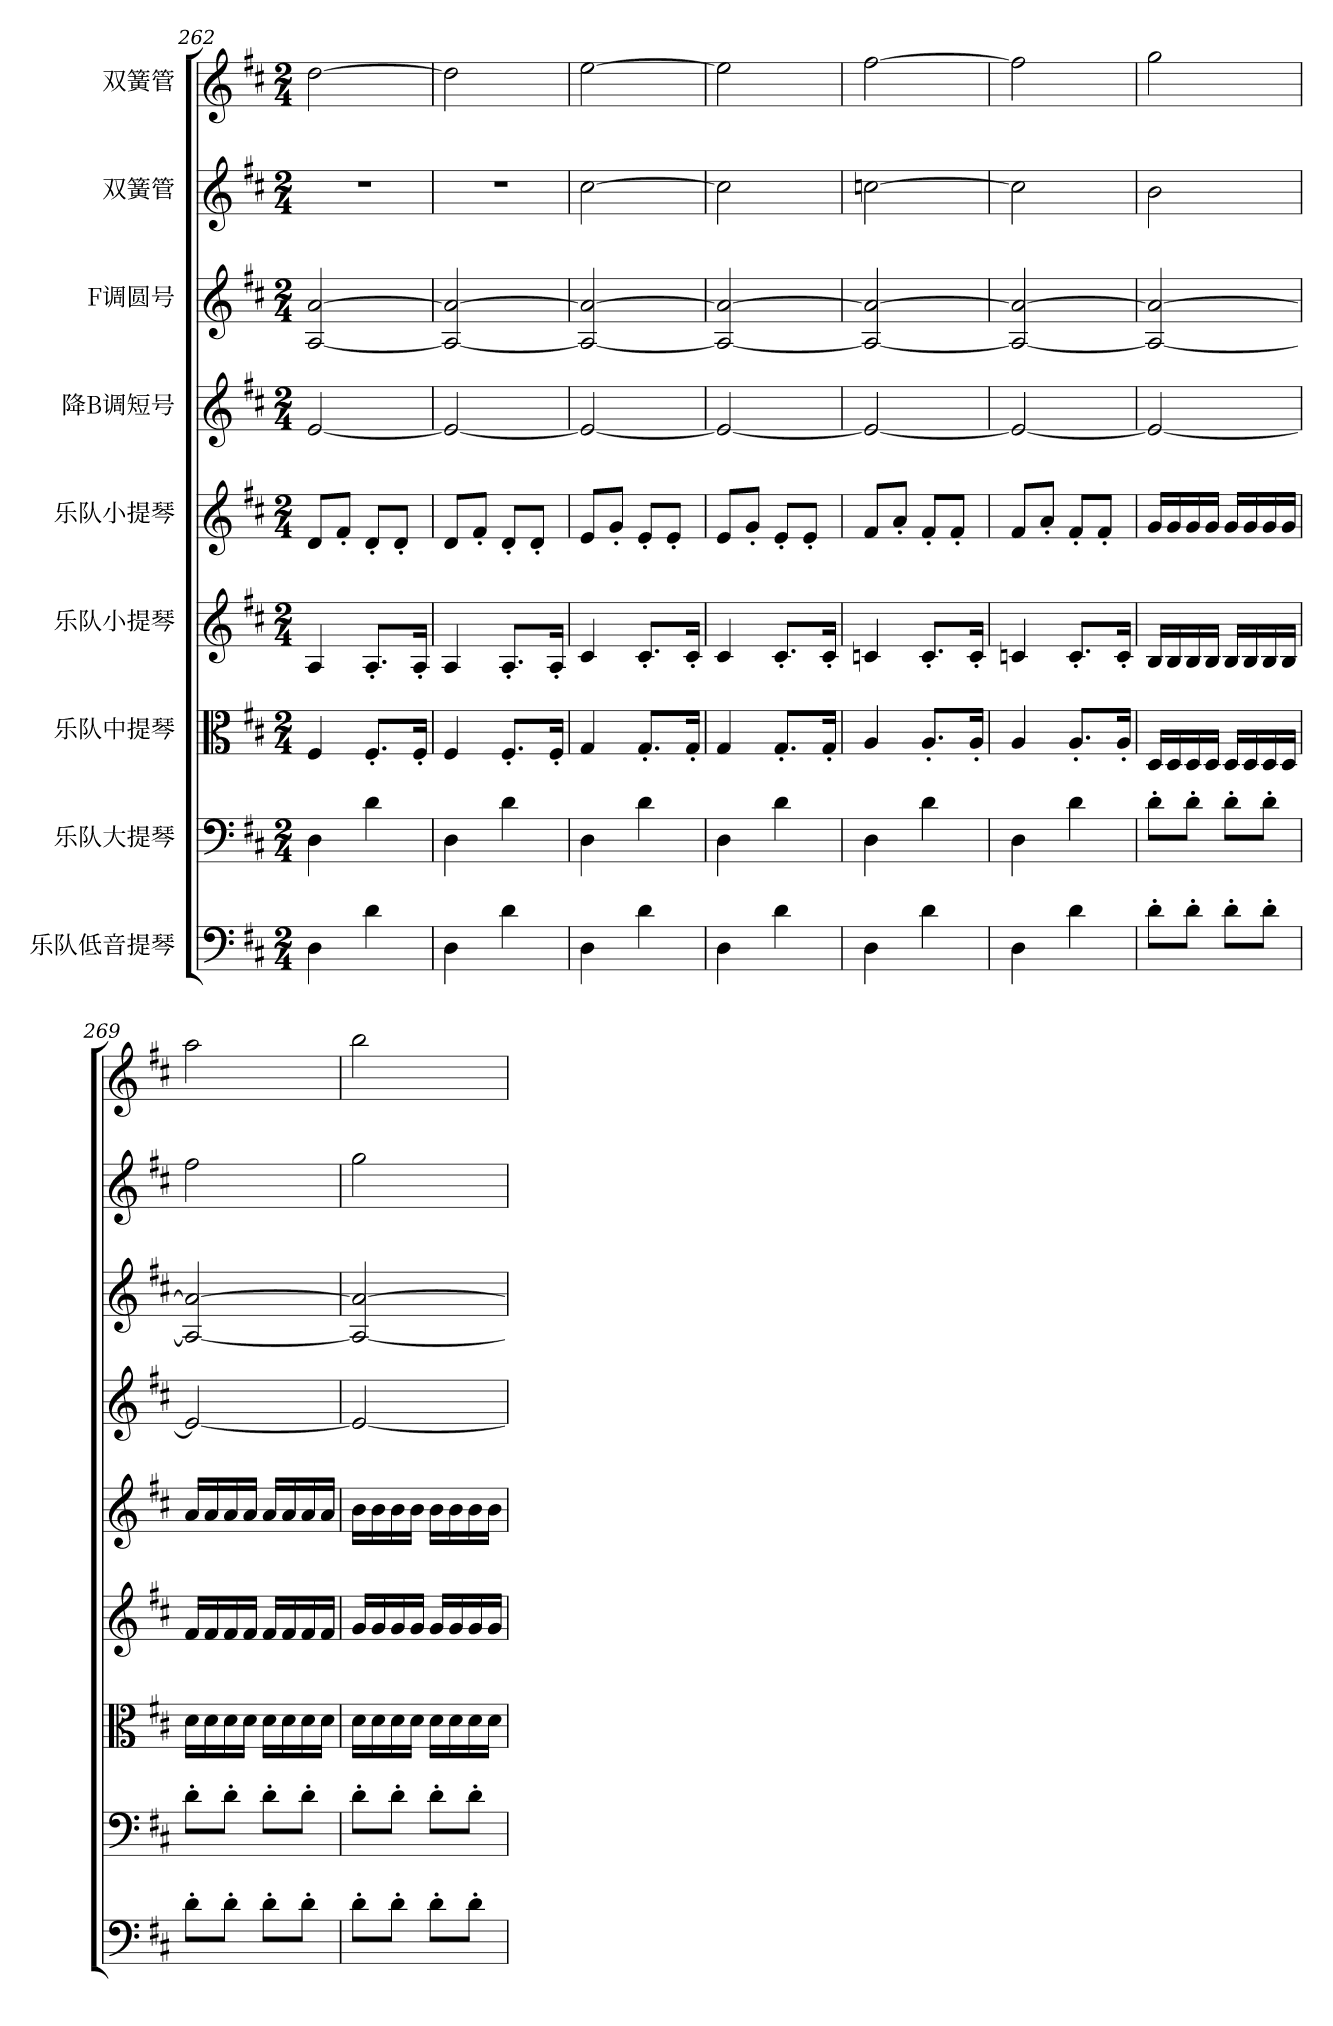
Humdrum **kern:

**kern	**kern	**kern	**kern	**kern	**kern	**kern	**kern	**kern
*part9	*part8	*part7	*part6	*part5	*part4	*part3	*part2	*part1
*staff9	*staff8	*staff7	*staff6	*staff5	*staff4	*staff3	*staff2	*staff1
*I"乐队低音提琴	*I"乐队大提琴	*I"乐队中提琴	*I"乐队小提琴	*I"乐队小提琴	*I"降B调短号	*I"F调圆号	*I"双簧管	*I"双簧管
!!LO:PB:g=z
*clefF4	*clefF4	*clefC3	*clefG2	*clefG2	*clefG2	*clefG2	*clefG2	*clefG2
*ITrd7c12	*	*	*	*	*ITrd1c2	*ITrd4c7	*	*
*k[f#c#]	*k[f#c#]	*k[f#c#]	*k[f#c#]	*k[f#c#]	*k[]	*k[f#]	*k[f#c#]	*k[f#c#]
*M2/4	*M2/4	*M2/4	*M2/4	*M2/4	*M2/4	*M2/4	*M2/4	*M2/4
*MM176	*MM176	*MM176	*MM176	*MM176	*MM176	*MM176	*MM176	*MM176
=262	=262	=262	=262	=262	=262	=262	=262	=262
4DD\	4D\	4F#/	4A/	8d/L	[2d/	[2D/ [2d/	2r	[2dd\
.	.	.	.	8f#'/J	.	.	.	.
4D\	4d\	8.F#'/L	8.A'/L	8d'/L	.	.	.	.
.	.	.	.	8d'/J	.	.	.	.
.	.	16F#'/Jk	16A'/Jk	.	.	.	.	.
=263	=263	=263	=263	=263	=263	=263	=263	=263
4DD\	4D\	4F#/	4A/	8d/L	2d/_	2D/_ 2d/_	2r	2dd\]
.	.	.	.	8f#'/J	.	.	.	.
4D\	4d\	8.F#'/L	8.A'/L	8d'/L	.	.	.	.
.	.	.	.	8d'/J	.	.	.	.
.	.	16F#'/Jk	16A'/Jk	.	.	.	.	.
=264	=264	=264	=264	=264	=264	=264	=264	=264
4DD\	4D\	4G/	4c#/	8e/L	2d/_	2D/_ 2d/_	[2cc#\	[2ee\
.	.	.	.	8g'/J	.	.	.	.
4D\	4d\	8.G'/L	8.c#'/L	8e'/L	.	.	.	.
.	.	.	.	8e'/J	.	.	.	.
.	.	16G'/Jk	16c#'/Jk	.	.	.	.	.
=265	=265	=265	=265	=265	=265	=265	=265	=265
4DD\	4D\	4G/	4c#/	8e/L	2d/_	2D/_ 2d/_	2cc#\]	2ee\]
.	.	.	.	8g'/J	.	.	.	.
4D\	4d\	8.G'/L	8.c#'/L	8e'/L	.	.	.	.
.	.	.	.	8e'/J	.	.	.	.
.	.	16G'/Jk	16c#'/Jk	.	.	.	.	.
=266	=266	=266	=266	=266	=266	=266	=266	=266
4DD\	4D\	4A/	4cn/	8f#/L	2d/_	2D/_ 2d/_	[2ccn\	[2ff#\
.	.	.	.	8a'/J	.	.	.	.
4D\	4d\	8.A'/L	8.c'/L	8f#'/L	.	.	.	.
.	.	.	.	8f#'/J	.	.	.	.
.	.	16A'/Jk	16c'/Jk	.	.	.	.	.
=267	=267	=267	=267	=267	=267	=267	=267	=267
4DD\	4D\	4A/	4cn/	8f#/L	2d/_	2D/_ 2d/_	2cc\]	2ff#\]
.	.	.	.	8a'/J	.	.	.	.
4D\	4d\	8.A'/L	8.c'/L	8f#'/L	.	.	.	.
.	.	.	.	8f#'/J	.	.	.	.
.	.	16A'/Jk	16c'/Jk	.	.	.	.	.
!!LO:PB:g=z
=268	=268	=268	=268	=268	=268	=268	=268	=268
*	*	*	*	*	*	*	*	*MM180
8D'\L	8d'\L	16D/LL	16B/LL	16g/LL	2d/_	2D/_ 2d/_	2b\	2gg\
.	.	16D/	16B/	16g/	.	.	.	.
8D'\J	8d'\J	16D/	16B/	16g/	.	.	.	.
.	.	16D/JJ	16B/JJ	16g/JJ	.	.	.	.
8D'\L	8d'\L	16D/LL	16B/LL	16g/LL	.	.	.	.
.	.	16D/	16B/	16g/	.	.	.	.
8D'\J	8d'\J	16D/	16B/	16g/	.	.	.	.
.	.	16D/JJ	16B/JJ	16g/JJ	.	.	.	.
=269	=269	=269	=269	=269	=269	=269	=269	=269
8D'\L	8d'\L	16d\LL	16f#/LL	16a/LL	2d/_	2D/_ 2d/_	2ff#\	2aa\
.	.	16d\	16f#/	16a/	.	.	.	.
8D'\J	8d'\J	16d\	16f#/	16a/	.	.	.	.
.	.	16d\JJ	16f#/JJ	16a/JJ	.	.	.	.
8D'\L	8d'\L	16d\LL	16f#/LL	16a/LL	.	.	.	.
.	.	16d\	16f#/	16a/	.	.	.	.
8D'\J	8d'\J	16d\	16f#/	16a/	.	.	.	.
.	.	16d\JJ	16f#/JJ	16a/JJ	.	.	.	.
=270	=270	=270	=270	=270	=270	=270	=270	=270
8D'\L	8d'\L	16d\LL	16g/LL	16b\LL	2d/_	2D/_ 2d/_	2gg\	2bb\
.	.	16d\	16g/	16b\	.	.	.	.
8D'\J	8d'\J	16d\	16g/	16b\	.	.	.	.
.	.	16d\JJ	16g/JJ	16b\JJ	.	.	.	.
8D'\L	8d'\L	16d\LL	16g/LL	16b\LL	.	.	.	.
.	.	16d\	16g/	16b\	.	.	.	.
8D'\J	8d'\J	16d\	16g/	16b\	.	.	.	.
.	.	16d\JJ	16g/JJ	16b\JJ	.	.	.	.
=	=	=	=	=	=	=	=	=
*-	*-	*-	*-	*-	*-	*-	*-	*-
